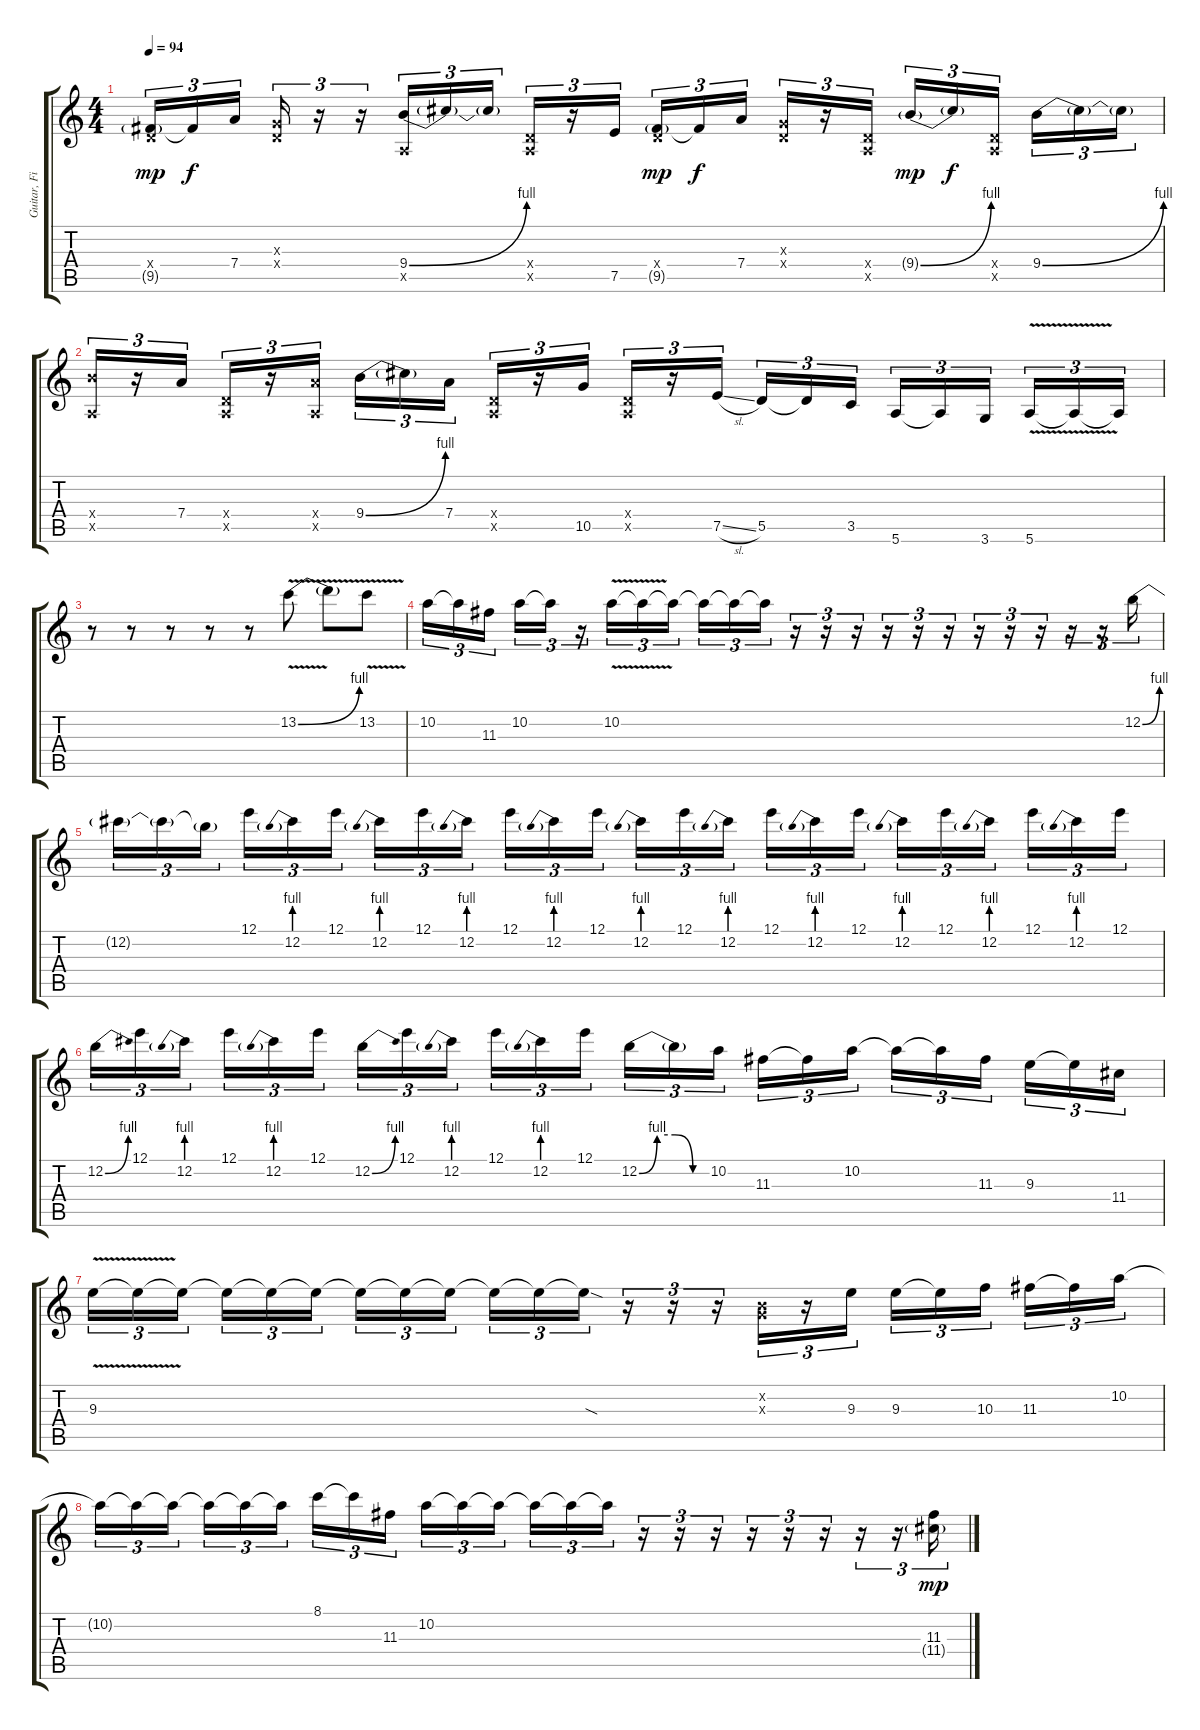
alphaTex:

\track ("Guitar, Fills" "Guitar, Fi") {instrument overdrivenguitar}
\staff {score tabs}
\tuning (E4 B3 G3 D3 A2 E2) {hide}
\ts (4 4)
\tempo 94
\clef g2
\ks c
(0.4{x} 9.5{g}).16{tu (3 2) dy mp} 9.5{t}.16{tu (3 2) dy f} 7.4.16{tu (3 2) beam splitsecondary} (0.3{x} 0.4{x}).16{tu (3 2)} r.16{tu (3 2)} r.16{tu (3 2)} (9.4{be (bend 0 0 60 4)} 0.5{x}).16{tu (3 2)} 9.4{t}.16{tu (3 2)} 9.4{t}.16{tu (3 2) beam splitsecondary} (0.4{x} 0.5{x}).16{tu (3 2)} r.16{tu (3 2)} 7.5.16{tu (3 2)} (0.4{x} 9.5{g}).16{tu (3 2) dy mp} 9.5{t}.16{tu (3 2) dy f} 7.4.16{tu (3 2) beam splitsecondary} (0.3{x} 0.4{x}).16{tu (3 2)} r.16{tu (3 2)} (0.4{x} 0.5{x}).16{tu (3 2)} 9.4{be (bend 0 0 60 4) g}.16{tu (3 2) dy mp} 9.4{t}.16{tu (3 2) dy f} (0.4{x} 0.5{x}).16{tu (3 2) beam splitsecondary} 9.4{be (bend 0 0 60 4)}.16{tu (3 2)} 9.4{t}.16{tu (3 2)} 9.4{t}.16{tu (3 2)} |
(9.4{x} 0.5{x}).16{tu (3 2)} r.16{tu (3 2)} 7.4.16{tu (3 2)} (0.4{x} 0.5{x}).16{tu (3 2)} r.16{tu (3 2)} (7.4{x} 0.5{x}).16{tu (3 2)} 9.4{be (bend 0 0 60 4)}.16{tu (3 2)} 9.4{t}.16{tu (3 2)} 7.4.16{tu (3 2) beam splitsecondary} (0.4{x} 0.5{x}).16{tu (3 2)} r.16{tu (3 2)} 10.5.16{tu (3 2)} (0.4{x} 0.5{x}).16{tu (3 2)} r.16{tu (3 2)} 7.5{sl}.16{tu (3 2) beam splitsecondary} 5.5.16{tu (3 2)} 5.5{t}.16{tu (3 2)} 3.5.16{tu (3 2)} 5.6.16{tu (3 2)} 5.6{t}.16{tu (3 2)} 3.6.16{tu (3 2) beam splitsecondary} 5.6{v}.16{tu (3 2)} 5.6{t}.16{tu (3 2)} 5.6{t}.16{tu (3 2)} |
r.8 r.8 r.8 r.8 r.8 13.2{be (bend 0 0 60 4) v}.8 13.2{t}.8 13.2{v}.8 |
10.2.16{tu (3 2)} 10.2{t}.16{tu (3 2)} 11.3.16{tu (3 2) beam splitsecondary} 10.2.16{tu (3 2)} 10.2{t}.16{tu (3 2)} r.16{tu (3 2)} 10.2{v}.16{tu (3 2)} 10.2{t}.16{tu (3 2)} 10.2{t}.16{tu (3 2) beam splitsecondary} 10.2{t}.16{tu (3 2)} 10.2{t}.16{tu (3 2)} 10.2{t}.16{tu (3 2)} r.16{tu (3 2)} r.16{tu (3 2)} r.16{tu (3 2)} r.16{tu (3 2)} r.16{tu (3 2)} r.16{tu (3 2)} r.16{tu (3 2)} r.16{tu (3 2)} r.16{tu (3 2)} r.16{tu (3 2)} r.16{tu (3 2)} 12.2{be (bend 0 0 60 4)}.16{tu (3 2)} |
12.2{t}.16{tu (3 2)} 12.2{t}.16{tu (3 2)} 12.2{t}.16{tu (3 2) beam splitsecondary} 12.1.16{tu (3 2)} 12.2{be (prebend 0 4 60 4)}.16{tu (3 2)} 12.1.16{tu (3 2)} 12.2{be (prebend 0 4 60 4)}.16{tu (3 2)} 12.1.16{tu (3 2)} 12.2{be (prebend 0 4 60 4)}.16{tu (3 2) beam splitsecondary} 12.1.16{tu (3 2)} 12.2{be (prebend 0 4 60 4)}.16{tu (3 2)} 12.1.16{tu (3 2)} 12.2{be (prebend 0 4 60 4)}.16{tu (3 2)} 12.1.16{tu (3 2)} 12.2{be (prebend 0 4 60 4)}.16{tu (3 2) beam splitsecondary} 12.1.16{tu (3 2)} 12.2{be (prebend 0 4 60 4)}.16{tu (3 2)} 12.1.16{tu (3 2)} 12.2{be (prebend 0 4 60 4)}.16{tu (3 2)} 12.1.16{tu (3 2)} 12.2{be (prebend 0 4 60 4)}.16{tu (3 2) beam splitsecondary} 12.1.16{tu (3 2)} 12.2{be (prebend 0 4 60 4)}.16{tu (3 2)} 12.1.16{tu (3 2)} |
12.2{be (bend 0 0 60 4)}.16{tu (3 2)} 12.1.16{tu (3 2)} 12.2{be (prebend 0 4 60 4)}.16{tu (3 2) beam splitsecondary} 12.1.16{tu (3 2)} 12.2{be (prebend 0 4 60 4)}.16{tu (3 2)} 12.1.16{tu (3 2)} 12.2{be (bend 0 0 60 4)}.16{tu (3 2)} 12.1.16{tu (3 2)} 12.2{be (prebend 0 4 60 4)}.16{tu (3 2) beam splitsecondary} 12.1.16{tu (3 2)} 12.2{be (prebend 0 4 60 4)}.16{tu (3 2)} 12.1.16{tu (3 2)} 12.2{be (custom 0 0 15 4 30 4 45 0 60 0)}.16{tu (3 2)} 12.2{t}.16{tu (3 2)} 10.2.16{tu (3 2) beam splitsecondary} 11.3.16{tu (3 2)} 11.3{t}.16{tu (3 2)} 10.2.16{tu (3 2)} 10.2{t}.16{tu (3 2)} 10.2{t}.16{tu (3 2)} 11.3.16{tu (3 2) beam splitsecondary} 9.3.16{tu (3 2)} 9.3{t}.16{tu (3 2)} 11.4.16{tu (3 2)} |
9.3{v}.16{tu (3 2)} 9.3{t}.16{tu (3 2)} 9.3{t}.16{tu (3 2) beam splitsecondary} 9.3{t}.16{tu (3 2)} 9.3{t}.16{tu (3 2)} 9.3{t}.16{tu (3 2)} 9.3{t}.16{tu (3 2)} 9.3{t}.16{tu (3 2)} 9.3{t}.16{tu (3 2) beam splitsecondary} 9.3{t}.16{tu (3 2)} 9.3{t}.16{tu (3 2)} 9.3{sod t}.16{tu (3 2)} r.16{tu (3 2)} r.16{tu (3 2)} r.16{tu (3 2)} (0.2{x} 0.3{x}).16{tu (3 2)} r.16{tu (3 2)} 9.3.16{tu (3 2)} 9.3.16{tu (3 2)} 9.3{t}.16{tu (3 2)} 10.3.16{tu (3 2) beam splitsecondary} 11.3.16{tu (3 2)} 11.3{t}.16{tu (3 2)} 10.2.16{tu (3 2)} |
10.2{t}.16{tu (3 2)} 10.2{t}.16{tu (3 2)} 10.2{t}.16{tu (3 2) beam splitsecondary} 10.2{t}.16{tu (3 2)} 10.2{t}.16{tu (3 2)} 10.2{t}.16{tu (3 2)} 8.1.16{tu (3 2)} 8.1{t}.16{tu (3 2)} 11.3.16{tu (3 2) beam splitsecondary} 10.2.16{tu (3 2)} 10.2{t}.16{tu (3 2)} 10.2{t}.16{tu (3 2)} 10.2{t}.16{tu (3 2)} 10.2{t}.16{tu (3 2)} 10.2{t}.16{tu (3 2)} r.16{tu (3 2)} r.16{tu (3 2)} r.16{tu (3 2)} r.16{tu (3 2)} r.16{tu (3 2)} r.16{tu (3 2)} r.16{tu (3 2)} r.16{tu (3 2)} (11.3{sl} 11.4{sl g}).16{tu (3 2) dy mp}
